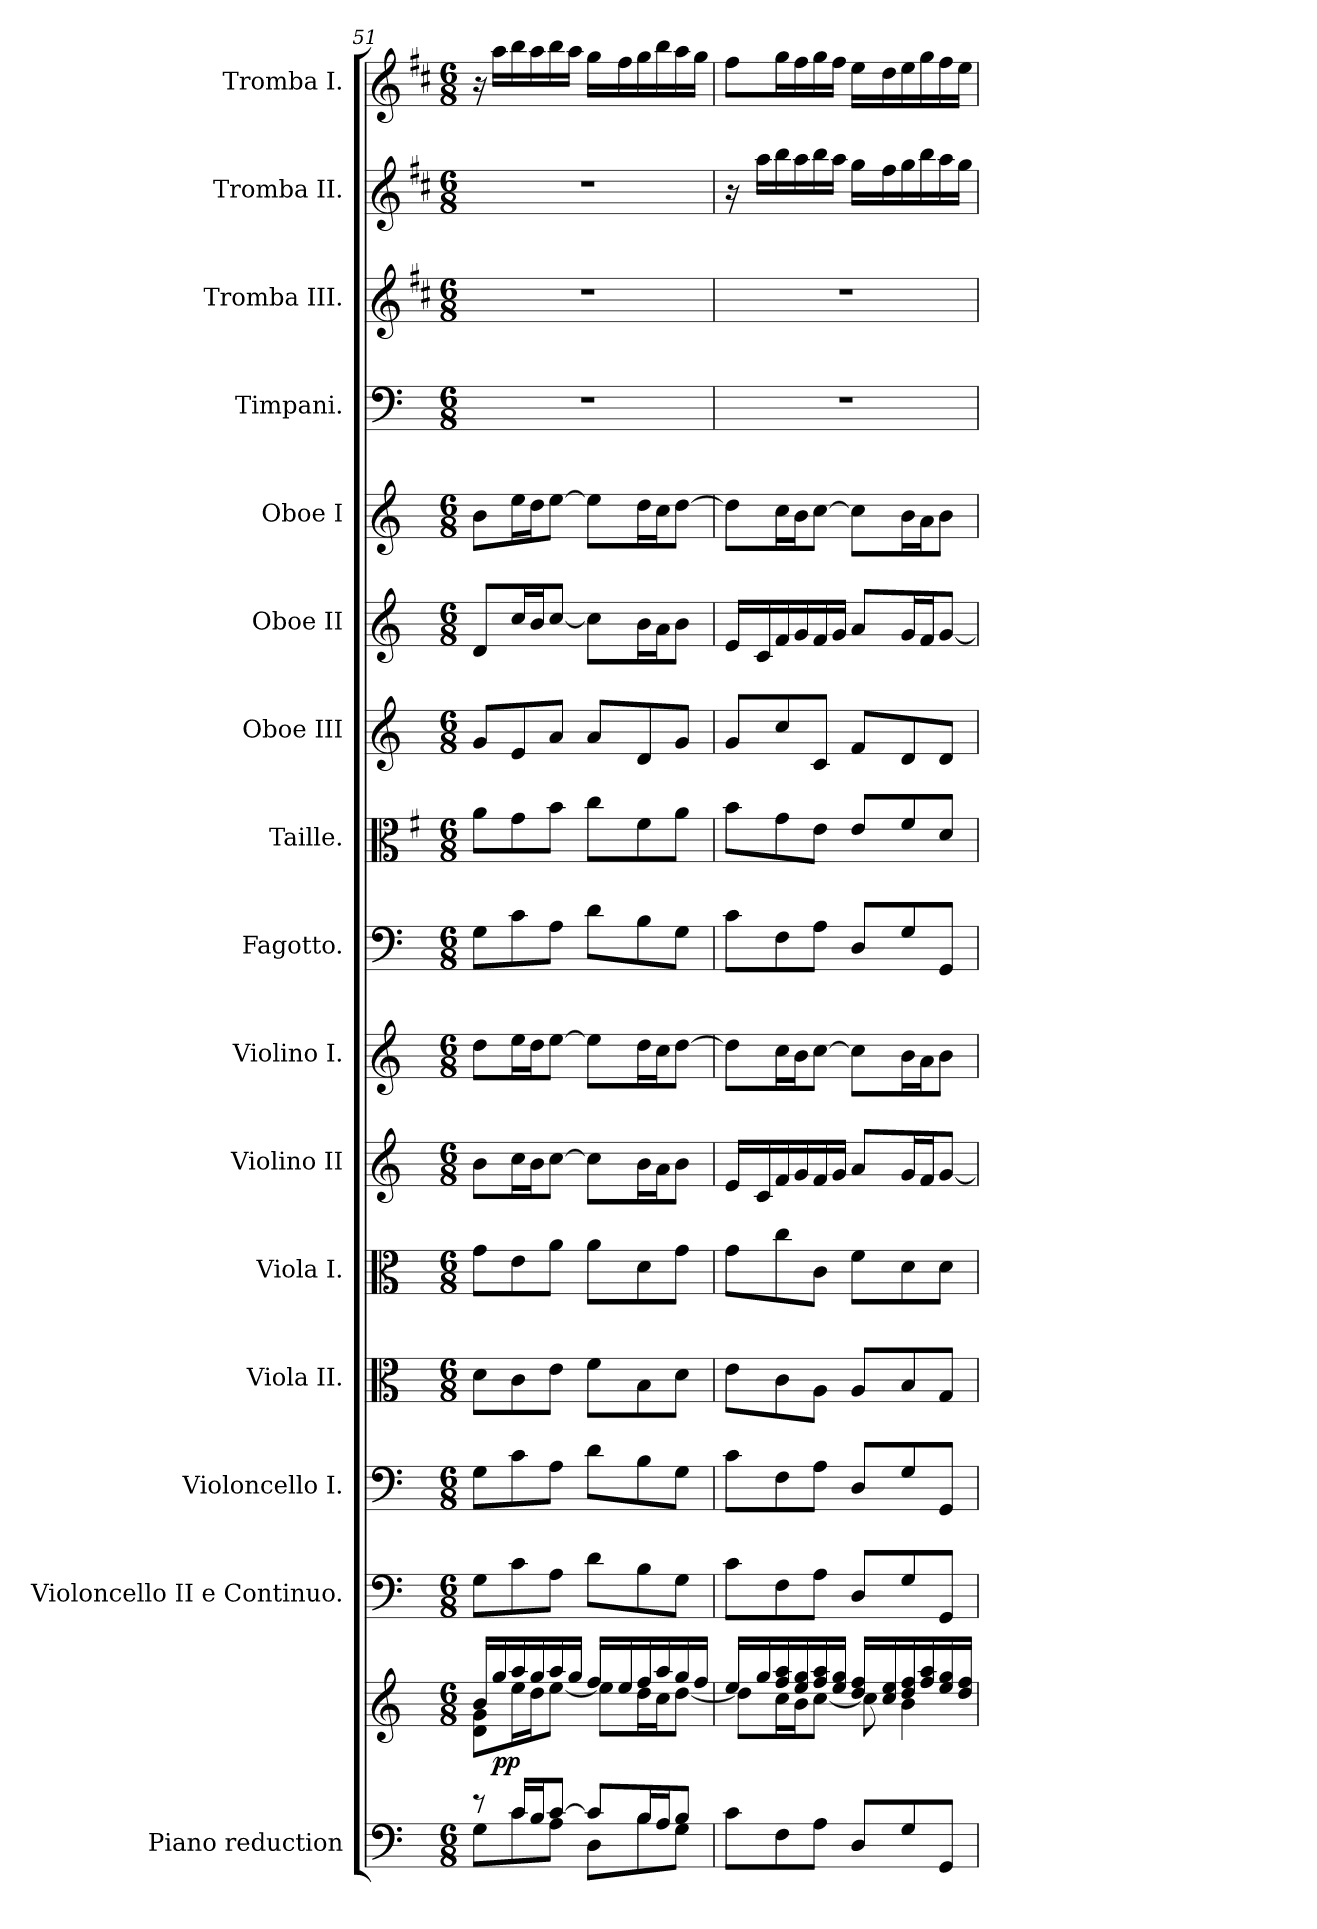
**kern	**kern	**dynam	**kern	**kern	**kern	**kern	**kern	**kern	**kern	**kern	**kern	**kern	**kern	**kern	**kern	**kern	**kern
*part16	*part16	*part16	*part15	*part14	*part13	*part12	*part11	*part10	*part9	*part8	*part7	*part6	*part5	*part4	*part3	*part2	*part1
*staff17	*staff16	*staff16/17	*staff15	*staff14	*staff13	*staff12	*staff11	*staff10	*staff9	*staff8	*staff7	*staff6	*staff5	*staff4	*staff3	*staff2	*staff1
*I"Piano reduction	*	*	*I"Violoncello II e Continuo.	*I"Violoncello I.	*I"Viola II.	*I"Viola I.	*I"Violino II	*I"Violino I.	*I"Fagotto.	*I"Taille.	*I"Oboe III	*I"Oboe II	*I"Oboe I	*I"Timpani.	*I"Tromba III.	*I"Tromba II.	*I"Tromba I.
*I'Pno	*	*	*I'Vc	*I'Vc	*I'Vla	*I'Vla	*	*I'Vln	*	*	*I'Ob	*I'Ob	*I'Ob	*I'Timp	*	*	*
!!LO:PB:g=z
*clefF4	*clefG2	*	*clefF4	*clefF4	*clefC3	*clefC3	*clefG2	*clefG2	*clefF4	*clefC3	*clefG2	*clefG2	*clefG2	*clefF4	*clefG2	*clefG2	*clefG2
*	*	*	*ITrd7c12	*	*	*	*	*	*	*ITrd4c7	*	*	*	*	*ITrd1c2	*ITrd1c2	*ITrd1c2
*k[]	*k[]	*	*k[]	*k[]	*k[]	*k[]	*k[]	*k[]	*k[]	*k[]	*k[]	*k[]	*k[]	*k[]	*k[]	*k[]	*k[]
*M6/8	*M6/8	*	*M6/8	*M6/8	*M6/8	*M6/8	*M6/8	*M6/8	*M6/8	*M6/8	*M6/8	*M6/8	*M6/8	*M6/8	*M6/8	*M6/8	*M6/8
=51	=51	=51	=51	=51	=51	=51	=51	=51	=51	=51	=51	=51	=51	=51	=51	=51	=51
*^	*^	*	*	*	*	*	*	*	*	*	*	*	*	*	*	*	*
8r	8G\L	16b/LL	8d\ 8g\L	.	8GG\L	8G\L	8d\L	8g\L	8b\L	8dd\L	8G\L	8d\L	8g/L	8d/L	8b\L	2.r	2.r	2.r	16r
!	!	!	!	!LO:DY:b	!	!	!	!	!	!	!	!	!	!	!	!	!	!	!
!	!	!	!	!LO:DY:n=1:b	!	!	!	!	!	!	!	!	!	!	!	!	!	!	!
.	.	16gg/	.	p p	.	.	.	.	.	.	.	.	.	.	.	.	.	.	16gg\LL
16c/LL	8c\	16aa/	16ee\L	.	8C\	8c\	8c\	8e\	16cc\L	16ee\L	8c\	8c\	8e/	16cc/L	16ee\L	.	.	.	16aa\
16B/J	.	16gg/	16dd\J	.	.	.	.	.	16b\J	16dd\J	.	.	.	16b/J	16dd\J	.	.	.	16gg\
[8c/J	8A\J	16aa/	[8ee\J	.	8AA\J	8A\J	8e\J	8a\J	[8cc\J	[8ee\J	8A\J	8e\J	8a/J	[8cc/J	[8ee\J	.	.	.	16aa\
.	.	16gg/JJ	.	.	.	.	.	.	.	.	.	.	.	.	.	.	.	.	16gg\JJ
8c/L]	8D\L	16ff/LL	8ee\L]	.	8D\L	8d\L	8f\L	8a\L	8cc\L]	8ee\L]	8d\L	8f\L	8a/L	8cc\L]	8ee\L]	.	.	.	16ff\LL
.	.	16ee/	.	.	.	.	.	.	.	.	.	.	.	.	.	.	.	.	16ee\
16B/L	8B\	16ff/	16dd\L	.	8BB\	8B\	8B\	8d\	16b\L	16dd\L	8B\	8B\	8d/	16b\L	16dd\L	.	.	.	16ff\
16A/J	.	16aa/	16cc\J	.	.	.	.	.	16a\J	16cc\J	.	.	.	16a\J	16cc\J	.	.	.	16aa\
8B/J	8G\J	16gg/	[8dd\J	.	8GG\J	8G\J	8d\J	8g\J	8b\J	[8dd\J	8G\J	8d\J	8g/J	8b\J	[8dd\J	.	.	.	16gg\
.	.	16ff/JJ	.	.	.	.	.	.	.	.	.	.	.	.	.	.	.	.	16ff\JJ
*v	*v	*	*	*	*	*	*	*	*	*	*	*	*	*	*	*	*	*	*
=52	=52	=52	=52	=52	=52	=52	=52	=52	=52	=52	=52	=52	=52	=52	=52	=52	=52	=52
8c\L	16ee/LL	8dd\L]	.	8C\L	8c\L	8e\L	8g\L	16e/LL	8dd\L]	8c\L	8e\L	8g/L	16e/LL	8dd\L]	2.r	2.r	16r	8ee\L
.	16gg/	.	.	.	.	.	.	16c/	.	.	.	.	16c/	.	.	.	16gg\LL	.
8F\	16ff/ 16aa/	16cc\L	.	8FF\	8F\	8c\	8cc\	16f/	16cc\L	8F\	8c\	8cc/	16f/	16cc\L	.	.	16aa\	16ff\L
.	16ee/ 16gg/	16b\J	.	.	.	.	.	16g/	16b\J	.	.	.	16g/	16b\J	.	.	16gg\	16ee\
8A\J	16ff/ 16aa/	[8cc\J	.	8AA\J	8A\J	8A\J	8c\J	16f/	[8cc\J	8A\J	8A\J	8c/J	16f/	[8cc\J	.	.	16aa\	16ff\
.	16ee/ 16gg/JJ	.	.	.	.	.	.	16g/JJ	.	.	.	.	16g/JJ	.	.	.	16gg\JJ	16ee\JJ
8D/L	16dd/ 16ff/LL	8cc\]	.	8DD/L	8D/L	8A/L	8f\L	8a/L	8cc\L]	8D/L	8A/L	8f/L	8a/L	8cc\L]	.	.	16ff\LL	16dd\LL
.	16cc/ 16ee/	.	.	.	.	.	.	.	.	.	.	.	.	.	.	.	16ee\	16cc\
8G/	16dd/ 16ff/	4b\	.	8GG/	8G/	8B/	8d\	16g/L	16b\L	8G/	8B/	8d/	16g/L	16b\L	.	.	16ff\	16dd\
.	16ff/ 16aa/	.	.	.	.	.	.	16f/J	16a\J	.	.	.	16f/J	16a\J	.	.	16aa\	16ff\
8GG/J	16ee/ 16gg/	.	.	8GGG/J	8GG/J	8G/J	8d\J	[8g/J	8b\J	8GG/J	8G/J	8d/J	[8g/J	8b\J	.	.	16gg\	16ee\
.	16dd/ 16ff/JJ	.	.	.	.	.	.	.	.	.	.	.	.	.	.	.	16ff\JJ	16dd\JJ
*	*v	*v	*	*	*	*	*	*	*	*	*	*	*	*	*	*	*	*
=	=	=	=	=	=	=	=	=	=	=	=	=	=	=	=	=	=
*-	*-	*-	*-	*-	*-	*-	*-	*-	*-	*-	*-	*-	*-	*-	*-	*-	*-
